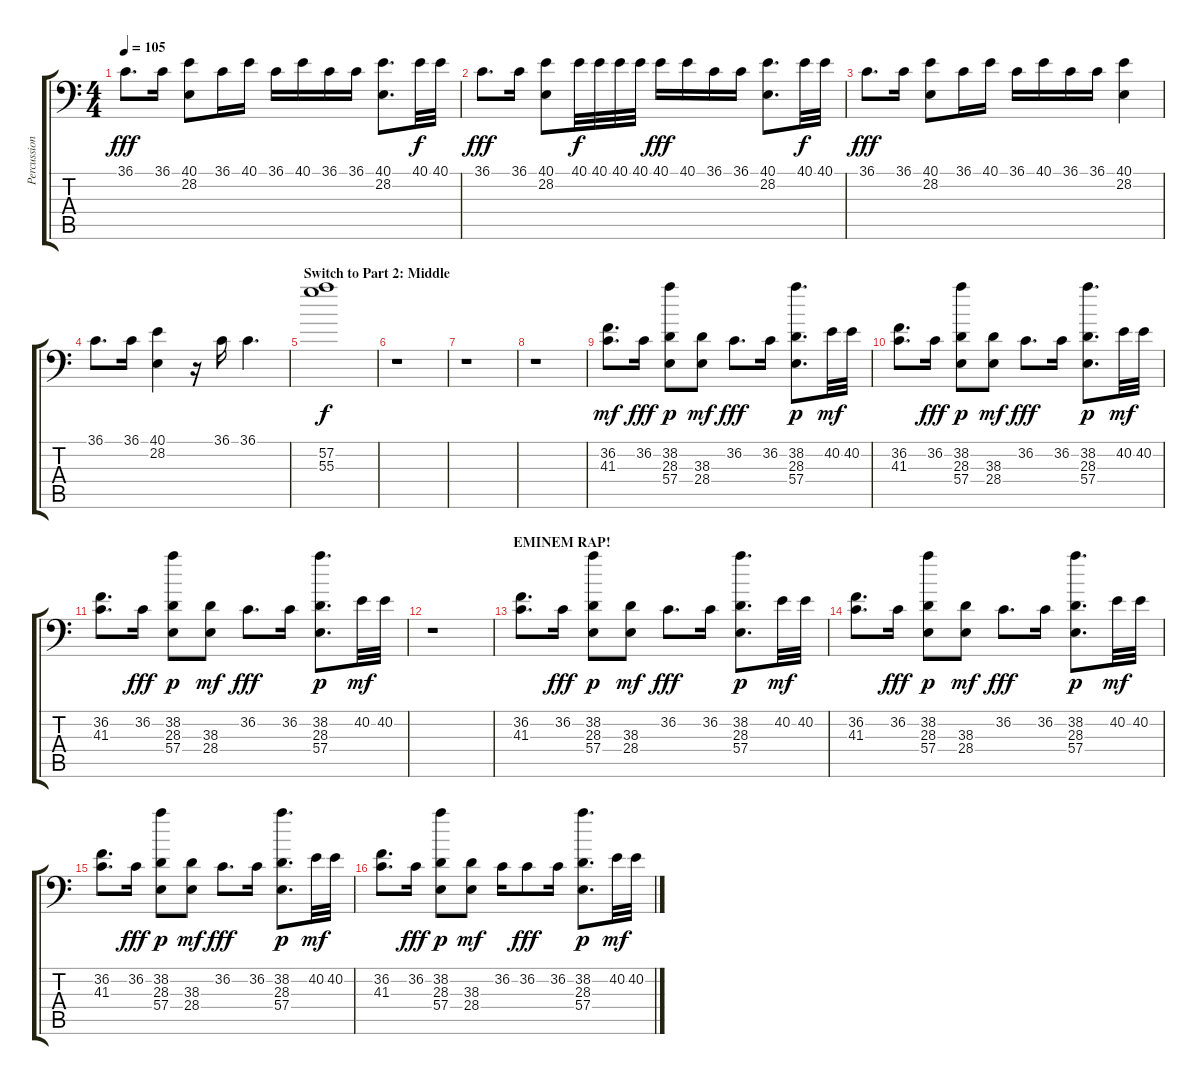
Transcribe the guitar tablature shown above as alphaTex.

\track ("Percussion" "Percussion") {instrument acousticgrandpiano}
\staff {score tabs}
\tuning (C-1 C-1 C-1 C-1 C-1 C-1) {hide}
\ts (4 4)
\tempo 105
\clef f4
\ks c
36.1.8{d dy fff} 36.1.16 (40.1 28.2).8 36.1.16 40.1.16 36.1.16 40.1.16 36.1.16 36.1.16 (40.1 28.2).8{d} 40.1.32{dy f} 40.1.32 |
36.1.8{d dy fff} 36.1.16 (40.1 28.2).8 40.1.32{dy f} 40.1.32 40.1.32 40.1.32 40.1.16{dy fff} 40.1.16 36.1.16 36.1.16 (40.1 28.2).8{d} 40.1.32{dy f} 40.1.32 |
36.1.8{d dy fff} 36.1.16 (40.1 28.2).8 36.1.16 40.1.16 36.1.16 40.1.16 36.1.16 36.1.16 (40.1 28.2).4 |
36.1.8{d} 36.1.16 (40.1 28.2).4 r.16 36.1.16 36.1.4{d} |
\section ("" "Switch to Part 2: Middle")
(57.2 55.3).1{dy f} |
r.1 |
r.1 |
r.1 |
(36.2 41.3).8{d dy mf} 36.2.16{dy fff} (38.2 28.3 57.4).8{dy p} (38.3 28.4).8{dy mf} 36.2.8{d dy fff} 36.2.16 (38.2 28.3 57.4).8{d dy p} 40.2.32{dy mf} 40.2.32 |
(36.2 41.3).8{d} 36.2.16{dy fff} (38.2 28.3 57.4).8{dy p} (38.3 28.4).8{dy mf} 36.2.8{d dy fff} 36.2.16 (38.2 28.3 57.4).8{d dy p} 40.2.32{dy mf} 40.2.32 |
(36.2 41.3).8{d} 36.2.16{dy fff} (38.2 28.3 57.4).8{dy p} (38.3 28.4).8{dy mf} 36.2.8{d dy fff} 36.2.16 (38.2 28.3 57.4).8{d dy p} 40.2.32{dy mf} 40.2.32 |
r.1 |
\section ("" "EMINEM RAP!")
(36.2 41.3).8{d} 36.2.16{dy fff} (38.2 28.3 57.4).8{dy p} (38.3 28.4).8{dy mf} 36.2.8{d dy fff} 36.2.16 (38.2 28.3 57.4).8{d dy p} 40.2.32{dy mf} 40.2.32 |
(36.2 41.3).8{d} 36.2.16{dy fff} (38.2 28.3 57.4).8{dy p} (38.3 28.4).8{dy mf} 36.2.8{d dy fff} 36.2.16 (38.2 28.3 57.4).8{d dy p} 40.2.32{dy mf} 40.2.32 |
(36.2 41.3).8{d} 36.2.16{dy fff} (38.2 28.3 57.4).8{dy p} (38.3 28.4).8{dy mf} 36.2.8{d dy fff} 36.2.16 (38.2 28.3 57.4).8{d dy p} 40.2.32{dy mf} 40.2.32 |
(36.2 41.3).8{d} 36.2.16{dy fff} (38.2 28.3 57.4).8{dy p} (38.3 28.4).8{dy mf} 36.2.16 36.2.8{dy fff} 36.2.16 (38.2 28.3 57.4).8{d dy p} 40.2.32{dy mf} 40.2.32
